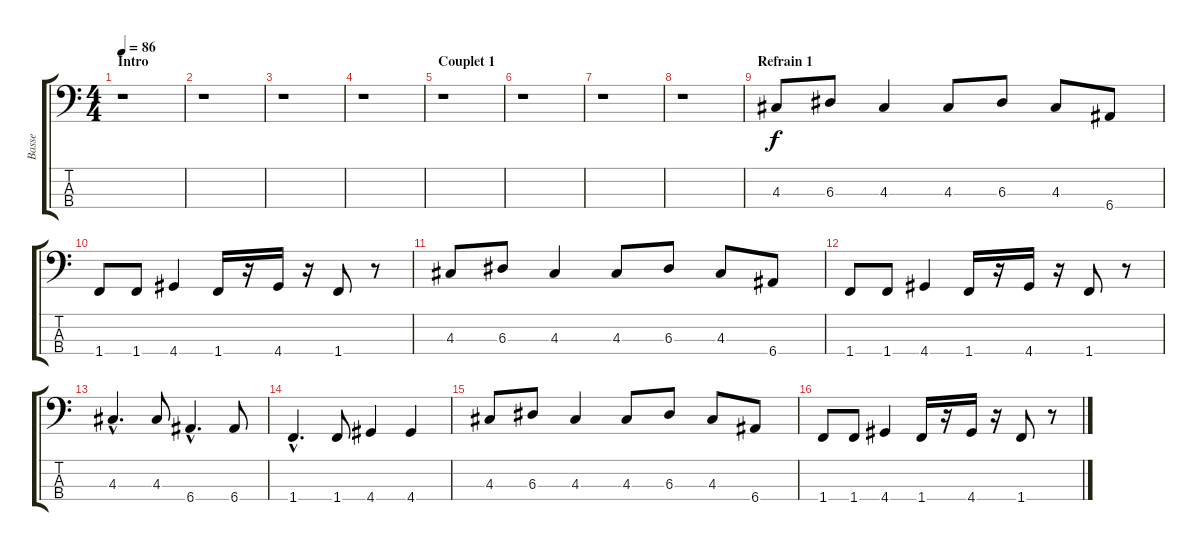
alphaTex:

\track ("Basse" "Basse") {instrument electricbasspick}
\staff {score tabs}
\tuning (G2 D2 A1 E1) {hide}
\ts (4 4)
\section ("" "Intro")
\tempo 86
\clef f4
\ks c
r.1{dy f instrument electricbasspick} |
r.1 |
r.1 |
r.1 |
\section ("" "Couplet 1")
r.1 |
r.1 |
r.1 |
r.1 |
\section ("" "Refrain 1")
4.3.8 6.3.8 4.3.4 4.3.8 6.3.8 4.3.8 6.4.8 |
1.4.8 1.4.8 4.4.4 1.4.16 r.16 4.4.16 r.16 1.4.8 r.8 |
4.3.8 6.3.8 4.3.4 4.3.8 6.3.8 4.3.8 6.4.8 |
1.4.8 1.4.8 4.4.4 1.4.16 r.16 4.4.16 r.16 1.4.8 r.8 |
4.3{hac}.4{d} 4.3.8 6.4{hac}.4{d} 6.4.8 |
1.4{hac}.4{d} 1.4.8 4.4.4 4.4.4 |
4.3.8 6.3.8 4.3.4 4.3.8 6.3.8 4.3.8 6.4.8 |
1.4.8 1.4.8 4.4.4 1.4.16 r.16 4.4.16 r.16 1.4.8 r.8
